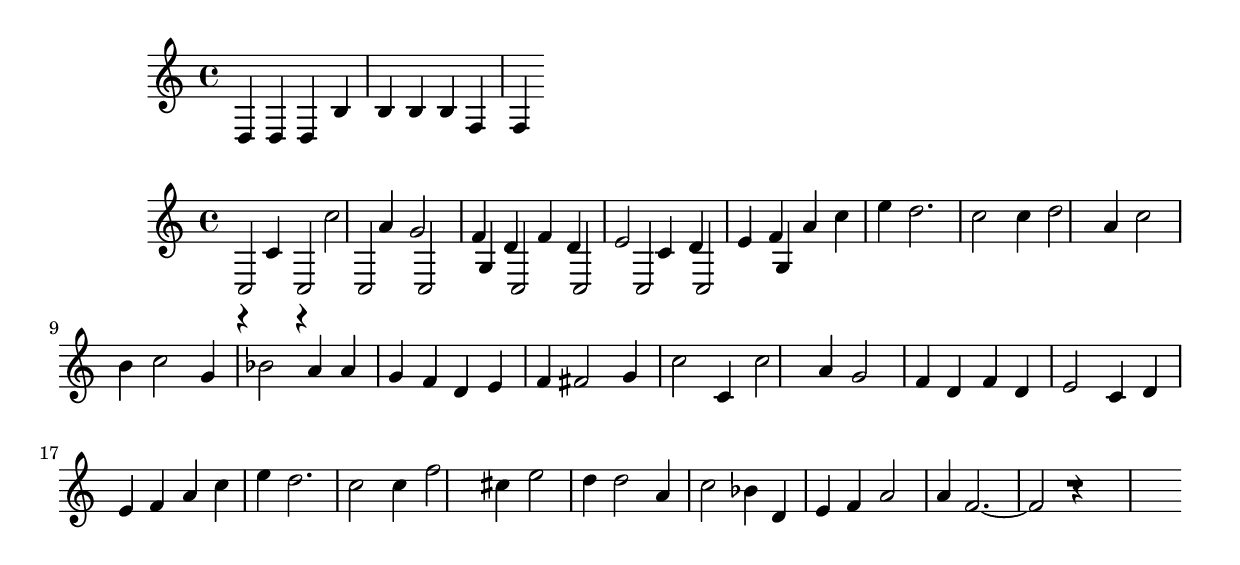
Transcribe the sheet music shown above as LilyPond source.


\version "2.10.33"
% converted from mytest.xml
%\include "mytest-defs.ly" 



NilsAssign = { b b b b }

\score { { d d d \NilsAssign f f }   }

% TODO: string-with-number2 = { c d e } returns DIGIT TOKEN error
AssignA = { c2 c2 c2 c2 }
AssignB = { g4 \AssignA g4 }
AssignC = { \AssignA \AssignB }


PartPOneVoiceOne =  {
    |  % 1
    % \clef "G" \key f \major \time 3/4 | % 1
    r4 c'4 r4 | % 2
    c''2 a'4 | % 3
    g'2 f'4 | % 4
    d'4 f'4 d'4 | % 5
    e'2 c'4 | % 6
    d'4 e'4 f'4 | % 7
    a'4 c''4 e''4 | % 8
    d''2. | % 9
    c''2 c''4 | % \barNumberCheck #10
    d''2 a'4 | % 11
    c''2 b'4 | % 12
    c''2 g'4 | % 13
    bes'2 a'4 | % 14
    a'4 g'4 f'4 | % 15
    d'4 e'4 f'4 | % 16
    fis'2 g'4 | % 17
    c''2 c'4 | % 18
    c''2 a'4 | % 19
    g'2 f'4 | % \barNumberCheck #20
    d'4 f'4 d'4 | % 21
    e'2 c'4 | % 22
    d'4 e'4 f'4 | % 23
    a'4 c''4 e''4 | % 24
    d''2. | % 25
    c''2 c''4 | % 26
    f''2 cis''4 | % 27
    e''2 d''4 | % 28
    d''2 a'4 | % 29
    c''2 bes'4 | %\barNumberCheck #30
    d'4 e'4 f'4 | % 31
    a'2 a'4 | % 32
    f'2. ~ | % 33
    f'2 r4 R1*3/4 }



		<<
        \new Staff <<
               \context Voice = "PartPOneVoiceOne"  \PartPOneVoiceOne
               \context Voice = "PartPOneVoiceTwo"  \AssignC 
               >>   
        >>

